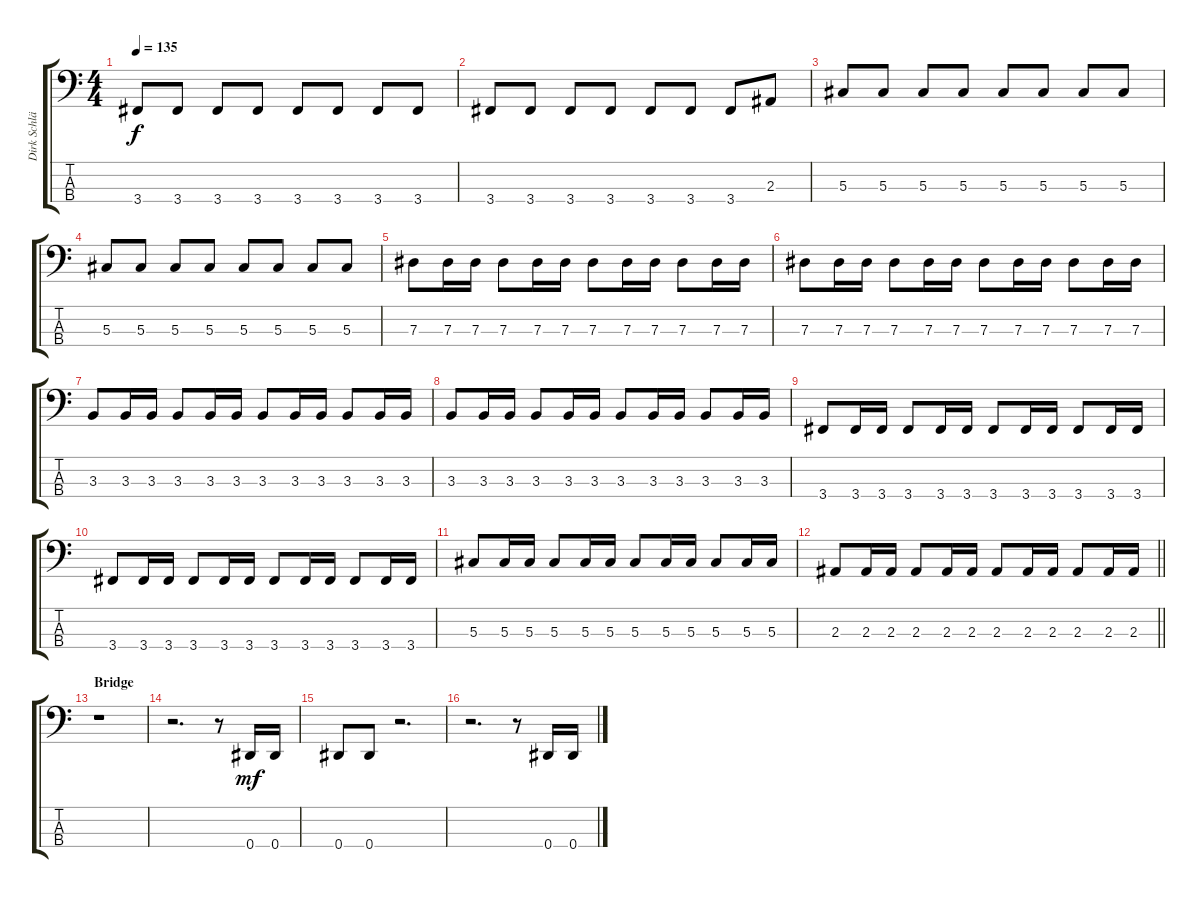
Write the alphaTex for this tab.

\track ("Dirk Schlächter" "Dirk Schlä") {instrument electricbasspick}
\staff {score tabs}
\tuning (Gb2 Db2 Ab1 Eb1) {hide}
\ts (4 4)
\tempo 135
\clef f4
\ks c
3.4.8{dy f} 3.4.8 3.4.8 3.4.8 3.4.8 3.4.8 3.4.8 3.4.8 |
3.4.8 3.4.8 3.4.8 3.4.8 3.4.8 3.4.8 3.4.8 2.3.8 |
5.3.8 5.3.8 5.3.8 5.3.8 5.3.8 5.3.8 5.3.8 5.3.8 |
5.3.8 5.3.8 5.3.8 5.3.8 5.3.8 5.3.8 5.3.8 5.3.8 |
7.3.8 7.3.16 7.3.16 7.3.8 7.3.16 7.3.16 7.3.8 7.3.16 7.3.16 7.3.8 7.3.16 7.3.16 |
7.3.8 7.3.16 7.3.16 7.3.8 7.3.16 7.3.16 7.3.8 7.3.16 7.3.16 7.3.8 7.3.16 7.3.16 |
3.3.8 3.3.16 3.3.16 3.3.8 3.3.16 3.3.16 3.3.8 3.3.16 3.3.16 3.3.8 3.3.16 3.3.16 |
3.3.8 3.3.16 3.3.16 3.3.8 3.3.16 3.3.16 3.3.8 3.3.16 3.3.16 3.3.8 3.3.16 3.3.16 |
3.4.8 3.4.16 3.4.16 3.4.8 3.4.16 3.4.16 3.4.8 3.4.16 3.4.16 3.4.8 3.4.16 3.4.16 |
3.4.8 3.4.16 3.4.16 3.4.8 3.4.16 3.4.16 3.4.8 3.4.16 3.4.16 3.4.8 3.4.16 3.4.16 |
5.3.8 5.3.16 5.3.16 5.3.8 5.3.16 5.3.16 5.3.8 5.3.16 5.3.16 5.3.8 5.3.16 5.3.16 |
\barLineRight lightlight
2.3.8 2.3.16 2.3.16 2.3.8 2.3.16 2.3.16 2.3.8 2.3.16 2.3.16 2.3.8 2.3.16 2.3.16 |
\section ("" "Bridge")
r.1 |
r.2{d} r.8 0.4.16{dy mf} 0.4.16 |
0.4.8 0.4.8 r.2{d} |
r.2{d} r.8 0.4.16 0.4.16
